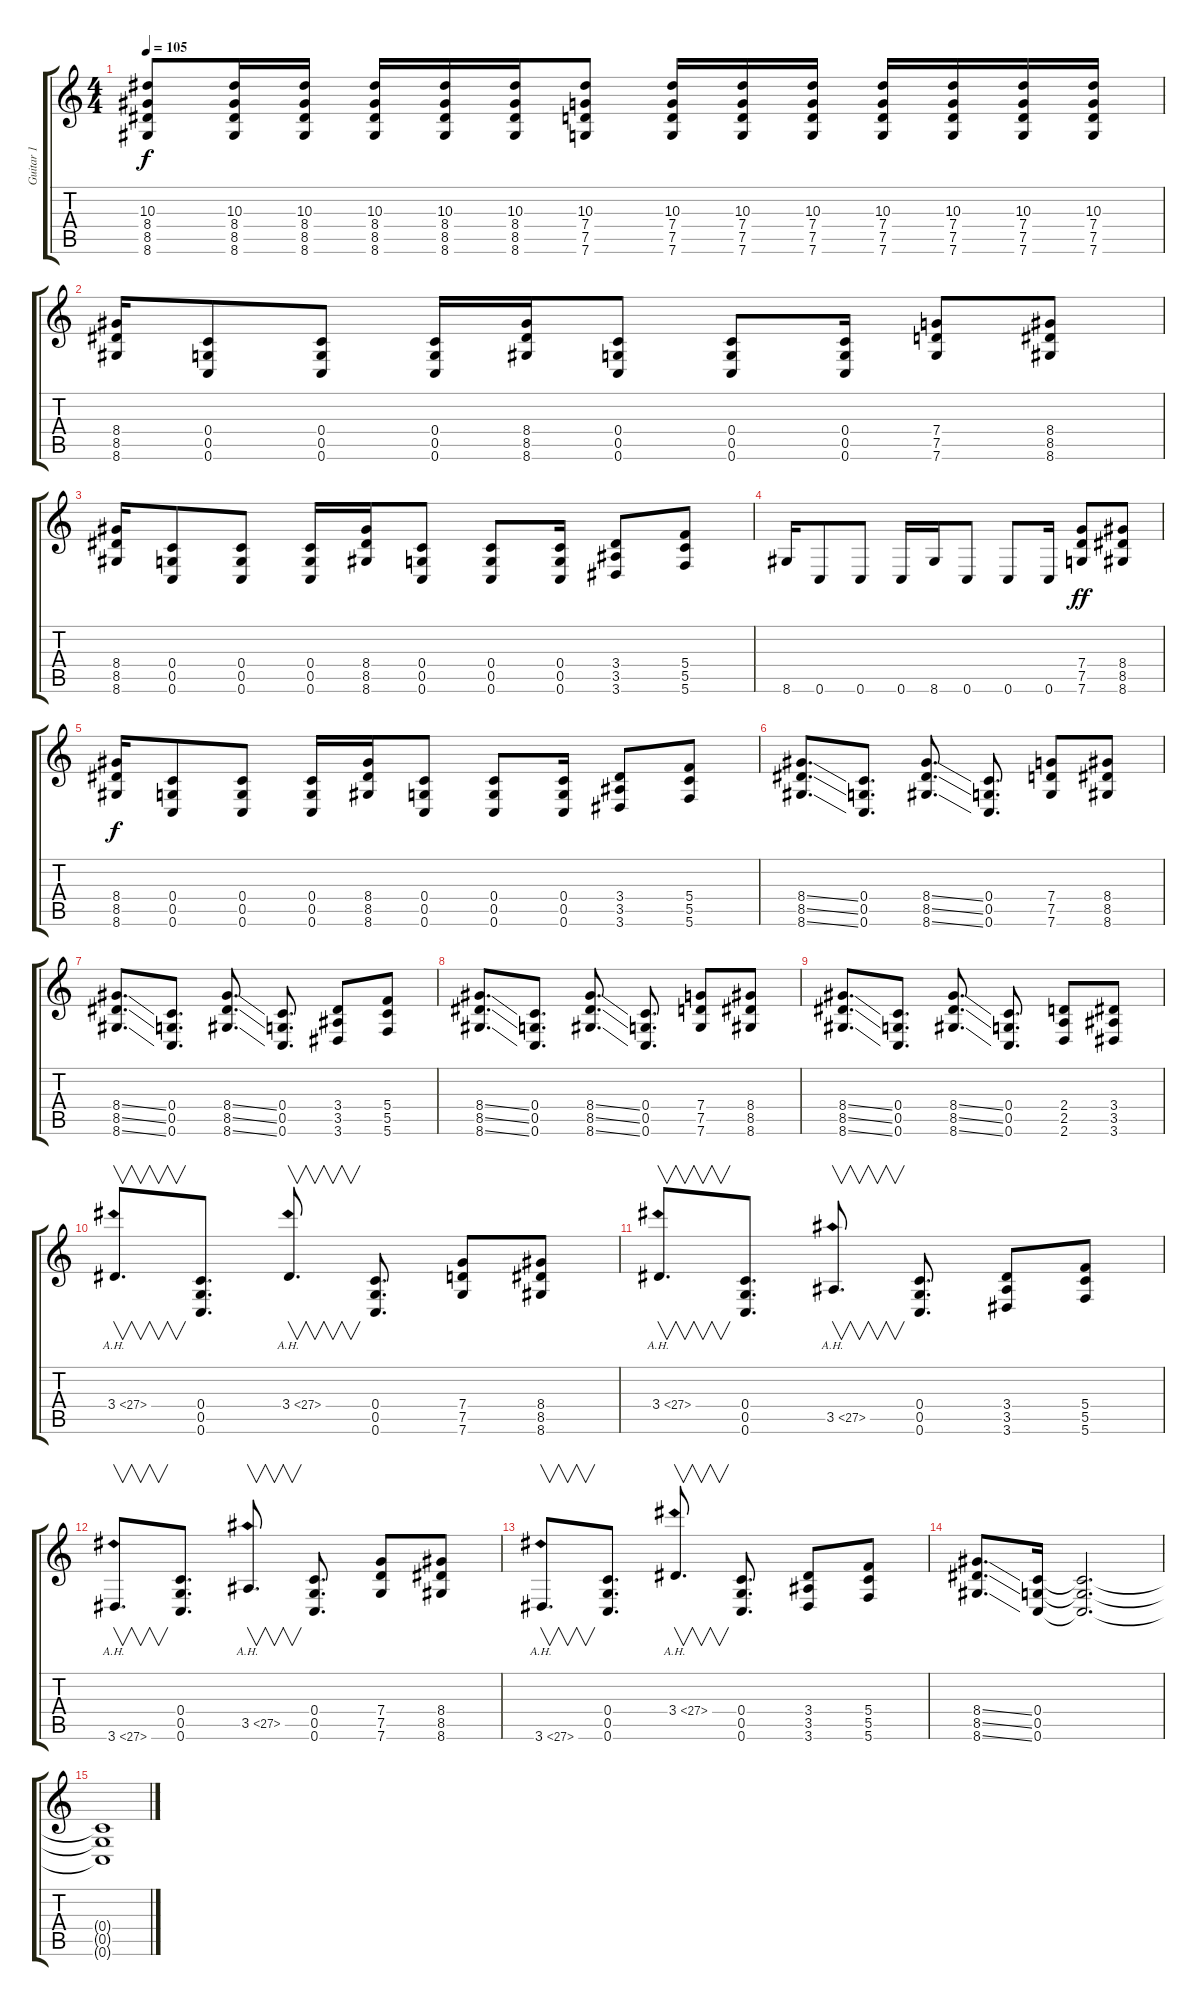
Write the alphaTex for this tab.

\track ("Guitar 1" "Guitar 1") {instrument distortionguitar}
\staff {score tabs}
\tuning (D4 A3 F3 C3 G2 C2) {hide}
\ts (4 4)
\tempo 105
\clef g2
\ks c
(10.3 8.4 8.5 8.6).8{dy f} (10.3 8.4 8.5 8.6).16 (10.3 8.4 8.5 8.6).16 (10.3 8.4 8.5 8.6).16 (10.3 8.4 8.5 8.6).16 (10.3 8.4 8.5 8.6).16 (10.3 7.4 7.5 7.6).8 (10.3 7.4 7.5 7.6).16 (10.3 7.4 7.5 7.6).16 (10.3 7.4 7.5 7.6).16 (10.3 7.4 7.5 7.6).16 (10.3 7.4 7.5 7.6).16 (10.3 7.4 7.5 7.6).16 (10.3 7.4 7.5 7.6).16 |
(8.4 8.5 8.6).16 (0.4 0.5 0.6).8 (0.4 0.5 0.6).8 (0.4 0.5 0.6).16 (8.4 8.5 8.6).16 (0.4 0.5 0.6).8 (0.4 0.5 0.6).8 (0.4 0.5 0.6).16 (7.4 7.5 7.6).8 (8.4 8.5 8.6).8 |
(8.4 8.5 8.6).16 (0.4 0.5 0.6).8 (0.4 0.5 0.6).8 (0.4 0.5 0.6).16 (8.4 8.5 8.6).16 (0.4 0.5 0.6).8 (0.4 0.5 0.6).8 (0.4 0.5 0.6).16 (3.4 3.5 3.6).8 (5.4 5.5 5.6).8 |
8.6.16 0.6.8 0.6.8 0.6.16 8.6.16 0.6.8 0.6.8 0.6.16 (7.4 7.5 7.6).8{dy ff} (8.4 8.5 8.6).8 |
(8.4 8.5 8.6).16{dy f} (0.4 0.5 0.6).8 (0.4 0.5 0.6).8 (0.4 0.5 0.6).16 (8.4 8.5 8.6).16 (0.4 0.5 0.6).8 (0.4 0.5 0.6).8 (0.4 0.5 0.6).16 (3.4 3.5 3.6).8 (5.4 5.5 5.6).8 |
(8.4{ss} 8.5{ss} 8.6{ss}).8{d} (0.4 0.5 0.6).8{d} (8.4{ss} 8.5{ss} 8.6{ss}).8{d} (0.4 0.5 0.6).8{d} (7.4 7.5 7.6).8 (8.4 8.5 8.6).8 |
(8.4{ss} 8.5{ss} 8.6{ss}).8{d} (0.4 0.5 0.6).8{d} (8.4{ss} 8.5{ss} 8.6{ss}).8{d} (0.4 0.5 0.6).8{d} (3.4 3.5 3.6).8 (5.4 5.5 5.6).8 |
(8.4{ss} 8.5{ss} 8.6{ss}).8{d} (0.4 0.5 0.6).8{d} (8.4{ss} 8.5{ss} 8.6{ss}).8{d} (0.4 0.5 0.6).8{d} (7.4 7.5 7.6).8 (8.4 8.5 8.6).8 |
(8.4{ss} 8.5{ss} 8.6{ss}).8{d} (0.4 0.5 0.6).8{d} (8.4{ss} 8.5{ss} 8.6{ss}).8{d} (0.4 0.5 0.6).8{d} (2.4 2.5 2.6).8 (3.4 3.5 3.6).8 |
3.4{ah 24}.8{v d} (0.4 0.5 0.6).8{d} 3.4{ah 24}.8{v d} (0.4 0.5 0.6).8{d} (7.4 7.5 7.6).8 (8.4 8.5 8.6).8 |
3.4{ah 24}.8{v d} (0.4 0.5 0.6).8{d} 3.5{ah 24}.8{v d} (0.4 0.5 0.6).8{d} (3.4 3.5 3.6).8 (5.4 5.5 5.6).8 |
3.6{ah 24}.8{v d} (0.4 0.5 0.6).8{d} 3.5{ah 24}.8{v d} (0.4 0.5 0.6).8{d} (7.4 7.5 7.6).8 (8.4 8.5 8.6).8 |
3.6{ah 24}.8{v d} (0.4 0.5 0.6).8{d} 3.4{ah 24}.8{v d} (0.4 0.5 0.6).8{d} (3.4 3.5 3.6).8 (5.4 5.5 5.6).8 |
(8.4{ss} 8.5{ss} 8.6{ss}).8{d} (0.4 0.5 0.6).16 (0.4{t} 0.5{t} 0.6{t}).2{d} |
(0.4{t} 0.5{t} 0.6{t}).1
